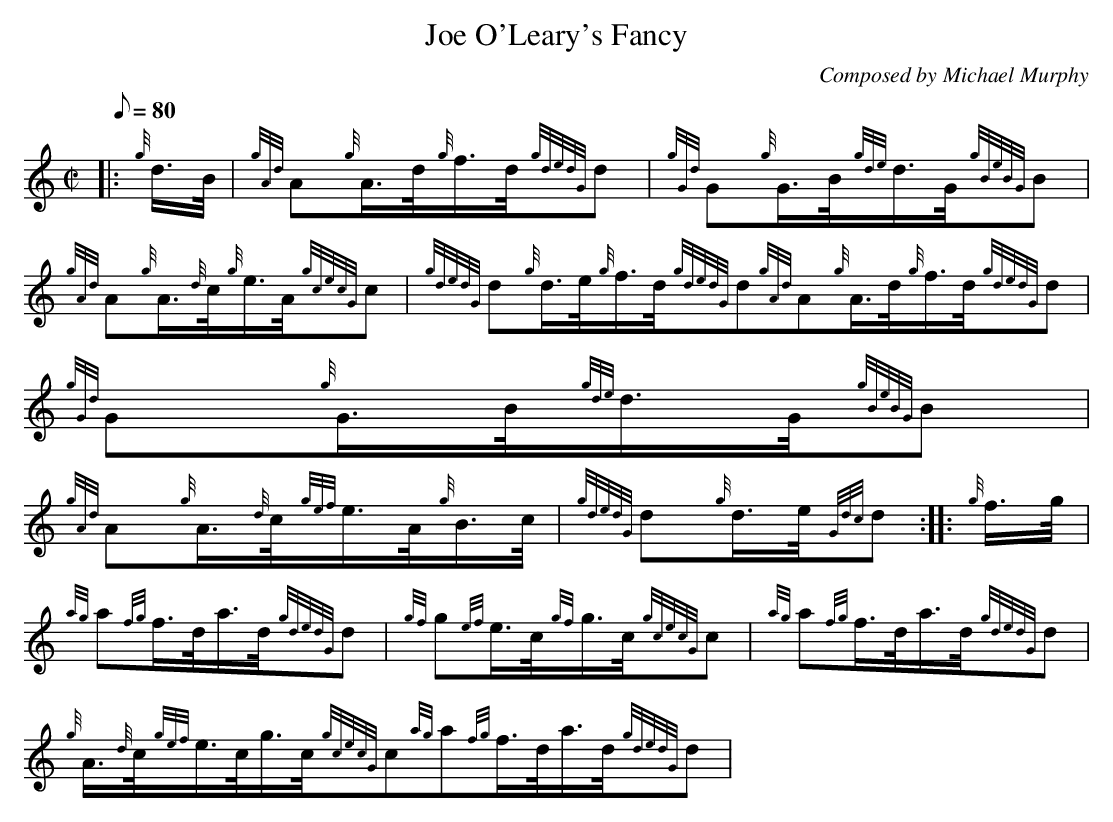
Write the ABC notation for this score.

X:1
T:Joe O'Leary's Fancy
M:C|
L:1/8
Q:80
C:Composed by Michael Murphy
K:HP
|: {g}d3/4B/4 | \
{gAd}A{g}A3/4d/4{g}f3/4d/4{gdedG}d | \
{gGd}G{g}G3/4B/4{gde}d3/4G/4{gBeBG}B |
{gAd}A{g}A3/4{d}c/4{g}e3/4A/4{gcecG}c | \
{gdedG}d{g}d3/4e/4{g}f3/4d/4{gdedG}d{gAd}A{g}A3/4d/4{g}f3/4d/4{gdedG}d | \
{gGd}G{g}G3/4B/4{gde}d3/4G/4{gBeBG}B |
{gAd}A{g}A3/4{d}c/4{gef}e3/4A/4{g}B3/4c/4 | \
{gdedG}d{g}d3/4e/4{Gdc}d :: \
{g}f3/4g/4 |
{ag}a{fg}f3/4d/4a3/4d/4{gdedG}d | \
{gf}g{ef}e3/4c/4{gf}g3/4c/4{gcecG}c | \
{ag}a{fg}f3/4d/4a3/4d/4{gdedG}d |
{g}A3/4{d}c/4{gef}e3/4c/4g3/4c/4{gcecG}c{ag}a{fg}f3/4d/4a3/4d/4{gdedG}d |
